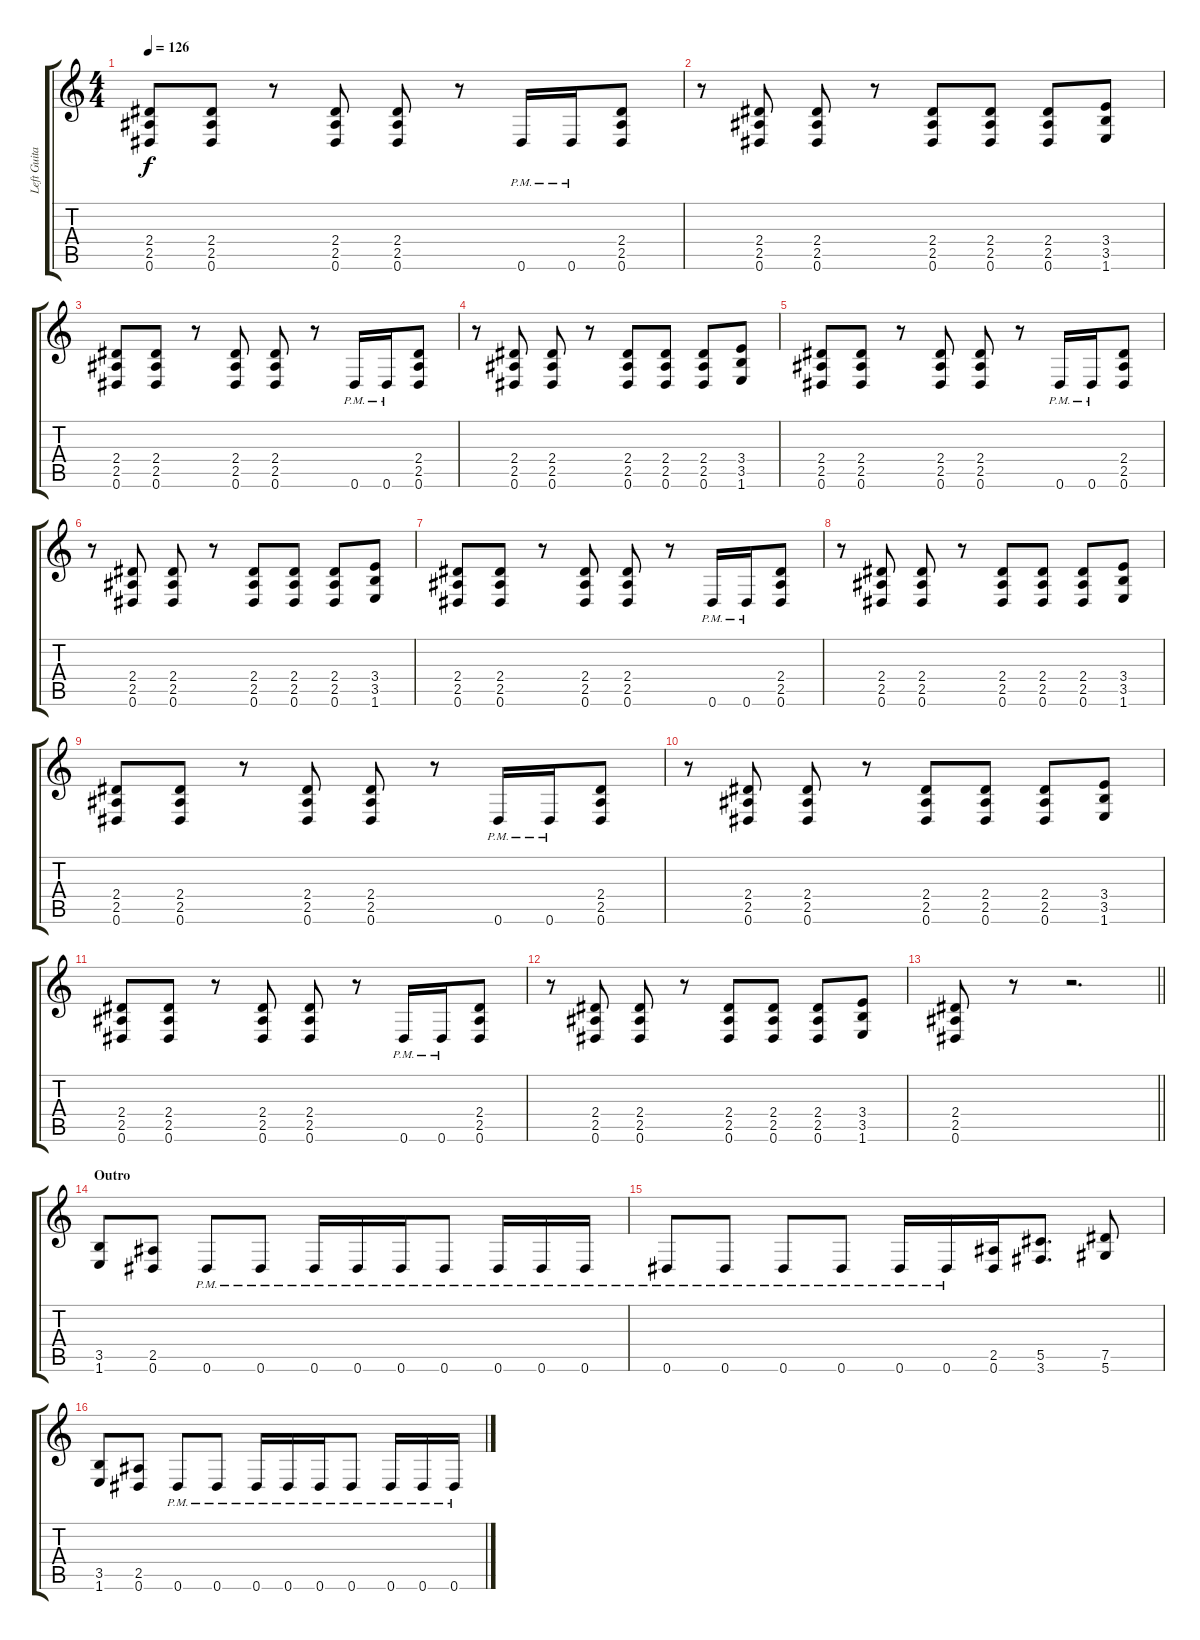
\track ("Left Guitar" "Left Guita") {instrument distortionguitar}
\staff {score tabs}
\tuning (Eb4 Bb3 Gb3 Db3 Ab2 Eb2) {hide}
\ts (4 4)
\tempo 126
\clef g2
\ks c
(2.4 2.5 0.6).8{dy f} (2.4 2.5 0.6).8 r.8 (2.4 2.5 0.6).8 (2.4 2.5 0.6).8 r.8 0.6{pm}.16 0.6{pm}.16 (2.4 2.5 0.6).8 |
r.8 (2.4 2.5 0.6).8 (2.4 2.5 0.6).8 r.8 (2.4 2.5 0.6).8 (2.4 2.5 0.6).8 (2.4 2.5 0.6).8 (3.4 3.5 1.6).8 |
(2.4 2.5 0.6).8 (2.4 2.5 0.6).8 r.8 (2.4 2.5 0.6).8 (2.4 2.5 0.6).8 r.8 0.6{pm}.16 0.6{pm}.16 (2.4 2.5 0.6).8 |
r.8 (2.4 2.5 0.6).8 (2.4 2.5 0.6).8 r.8 (2.4 2.5 0.6).8 (2.4 2.5 0.6).8 (2.4 2.5 0.6).8 (3.4 3.5 1.6).8 |
(2.4 2.5 0.6).8 (2.4 2.5 0.6).8 r.8 (2.4 2.5 0.6).8 (2.4 2.5 0.6).8 r.8 0.6{pm}.16 0.6{pm}.16 (2.4 2.5 0.6).8 |
r.8 (2.4 2.5 0.6).8 (2.4 2.5 0.6).8 r.8 (2.4 2.5 0.6).8 (2.4 2.5 0.6).8 (2.4 2.5 0.6).8 (3.4 3.5 1.6).8 |
(2.4 2.5 0.6).8 (2.4 2.5 0.6).8 r.8 (2.4 2.5 0.6).8 (2.4 2.5 0.6).8 r.8 0.6{pm}.16 0.6{pm}.16 (2.4 2.5 0.6).8 |
r.8 (2.4 2.5 0.6).8 (2.4 2.5 0.6).8 r.8 (2.4 2.5 0.6).8 (2.4 2.5 0.6).8 (2.4 2.5 0.6).8 (3.4 3.5 1.6).8 |
(2.4 2.5 0.6).8 (2.4 2.5 0.6).8 r.8 (2.4 2.5 0.6).8 (2.4 2.5 0.6).8 r.8 0.6{pm}.16 0.6{pm}.16 (2.4 2.5 0.6).8 |
r.8 (2.4 2.5 0.6).8 (2.4 2.5 0.6).8 r.8 (2.4 2.5 0.6).8 (2.4 2.5 0.6).8 (2.4 2.5 0.6).8 (3.4 3.5 1.6).8 |
(2.4 2.5 0.6).8 (2.4 2.5 0.6).8 r.8 (2.4 2.5 0.6).8 (2.4 2.5 0.6).8 r.8 0.6{pm}.16 0.6{pm}.16 (2.4 2.5 0.6).8 |
r.8 (2.4 2.5 0.6).8 (2.4 2.5 0.6).8 r.8 (2.4 2.5 0.6).8 (2.4 2.5 0.6).8 (2.4 2.5 0.6).8 (3.4 3.5 1.6).8 |
\barLineRight lightlight
(2.4 2.5 0.6).8 r.8 r.2{d} |
\section ("" "Outro")
(3.5 1.6).8 (2.5 0.6).8 0.6{pm}.8 0.6{pm}.8 0.6{pm}.16 0.6{pm}.16 0.6{pm}.16 0.6{pm}.8 0.6{pm}.16 0.6{pm}.16 0.6{pm}.16 |
0.6{pm}.8 0.6{pm}.8 0.6{pm}.8 0.6{pm}.8 0.6{pm}.16 0.6{pm}.16 (2.5 0.6).16 (5.5 3.6).8{d} (7.5 5.6).8 |
(3.5 1.6).8 (2.5 0.6).8 0.6{pm}.8 0.6{pm}.8 0.6{pm}.16 0.6{pm}.16 0.6{pm}.16 0.6{pm}.8 0.6{pm}.16 0.6{pm}.16 0.6{pm}.16
